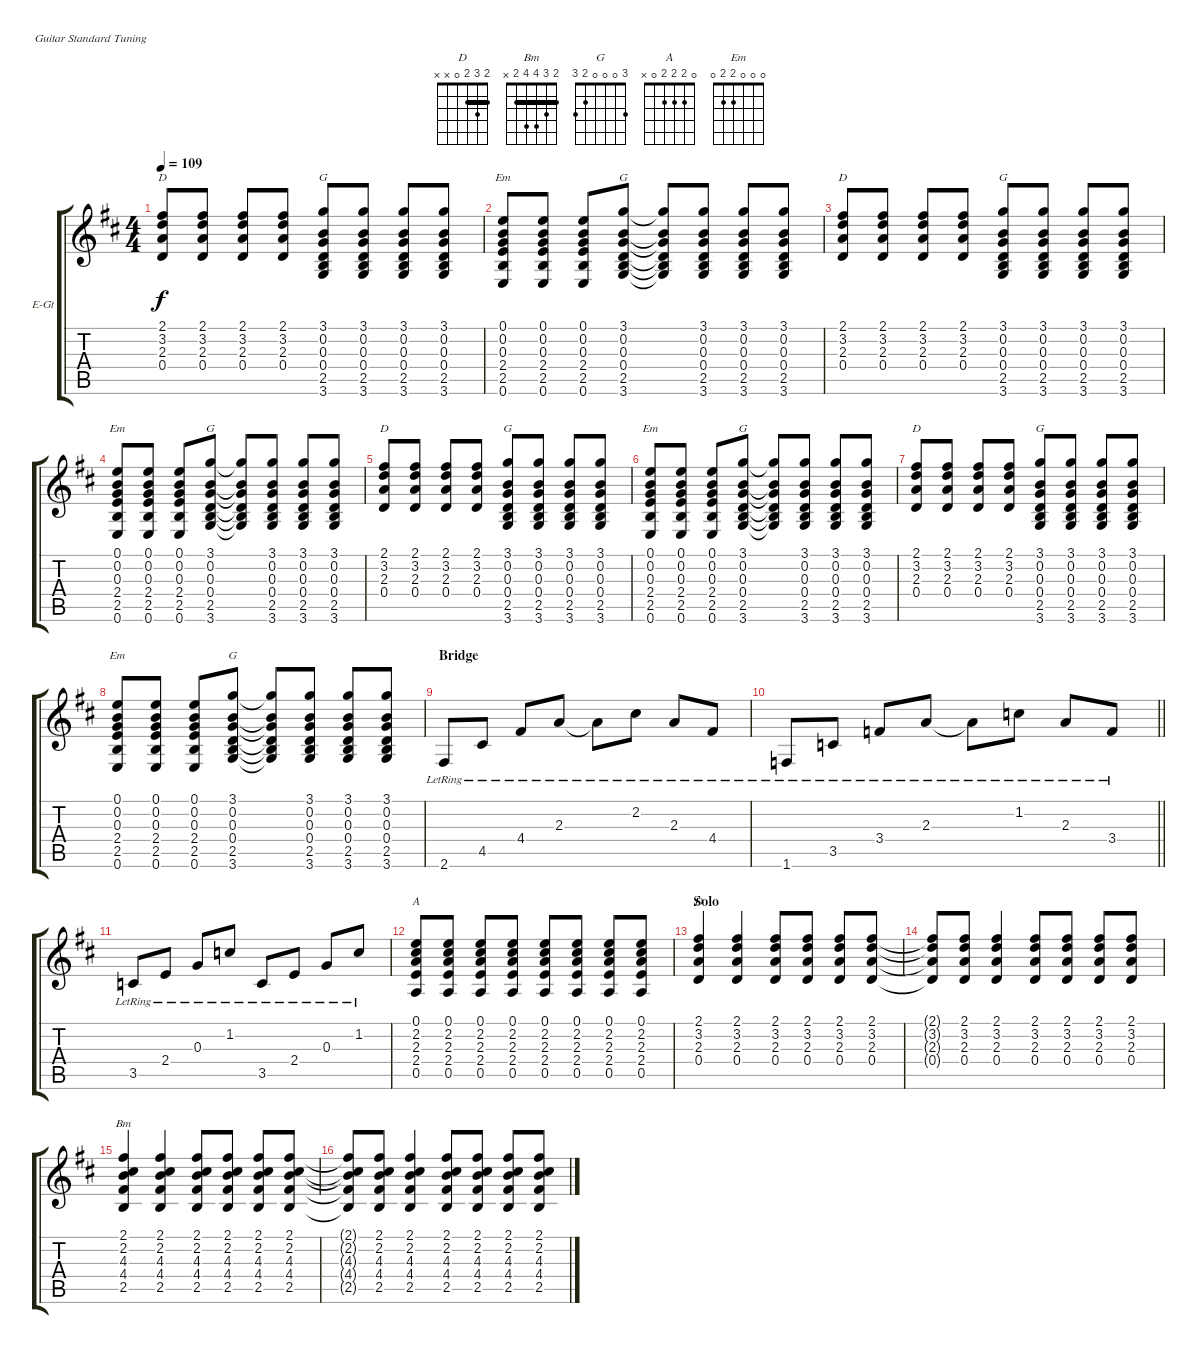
\bracketExtendMode groupsimilarinstruments
\firstSystemTrackNameOrientation horizontal
\otherSystemsTrackNameOrientation horizontal
\track ("Rhythm Guitar" "E-Gt") {instrument overdrivenguitar}
\staff {score tabs}
\tuning (E4 B3 G3 D3 A2 E2)
\chord ("D" 2 3 2 0 x x) {showfingering false barre 2}
\chord ("Bm" 2 3 4 4 2 x) {showfingering false barre 2}
\chord ("G" 3 0 0 0 2 3) {showfingering false}
\chord ("A" 0 2 2 2 0 x) {showfingering false}
\chord ("Em" 0 0 0 2 2 0) {showfingering false}
\ts (4 4)
\tempo 109
\clef g2
\ks d
(2.1 3.2 2.3 0.4).8{ch "D" dy f} (2.1 3.2 2.3 0.4).8 (2.1 3.2 2.3 0.4).8 (2.1 3.2 2.3 0.4).8 (3.1 0.2 0.3 0.4 2.5 3.6).8{ch "G"} (3.1 0.2 0.3 0.4 2.5 3.6).8 (3.1 0.2 0.3 0.4 2.5 3.6).8 (3.1 0.2 0.3 0.4 2.5 3.6).8 |
(0.1 0.2 0.3 2.4 2.5 0.6).8{ch "Em"} (0.1 0.2 0.3 2.4 2.5 0.6).8 (0.1 0.2 0.3 2.4 2.5 0.6).8 (3.1 0.2 0.3 0.4 2.5 3.6).8{ch "G"} (3.1{t} 0.2{t} 0.3{t} 0.4{t} 2.5{t} 3.6{t}).8 (3.1 0.2 0.3 0.4 2.5 3.6).8 (3.1 0.2 0.3 0.4 2.5 3.6).8 (3.1 0.2 0.3 0.4 2.5 3.6).8 |
(2.1 3.2 2.3 0.4).8{ch "D"} (2.1 3.2 2.3 0.4).8 (2.1 3.2 2.3 0.4).8 (2.1 3.2 2.3 0.4).8 (3.1 0.2 0.3 0.4 2.5 3.6).8{ch "G"} (3.1 0.2 0.3 0.4 2.5 3.6).8 (3.1 0.2 0.3 0.4 2.5 3.6).8 (3.1 0.2 0.3 0.4 2.5 3.6).8 |
(0.1 0.2 0.3 2.4 2.5 0.6).8{ch "Em"} (0.1 0.2 0.3 2.4 2.5 0.6).8 (0.1 0.2 0.3 2.4 2.5 0.6).8 (3.1 0.2 0.3 0.4 2.5 3.6).8{ch "G"} (3.1{t} 0.2{t} 0.3{t} 0.4{t} 2.5{t} 3.6{t}).8 (3.1 0.2 0.3 0.4 2.5 3.6).8 (3.1 0.2 0.3 0.4 2.5 3.6).8 (3.1 0.2 0.3 0.4 2.5 3.6).8 |
(2.1 3.2 2.3 0.4).8{ch "D"} (2.1 3.2 2.3 0.4).8 (2.1 3.2 2.3 0.4).8 (2.1 3.2 2.3 0.4).8 (3.1 0.2 0.3 0.4 2.5 3.6).8{ch "G"} (3.1 0.2 0.3 0.4 2.5 3.6).8 (3.1 0.2 0.3 0.4 2.5 3.6).8 (3.1 0.2 0.3 0.4 2.5 3.6).8 |
(0.1 0.2 0.3 2.4 2.5 0.6).8{ch "Em"} (0.1 0.2 0.3 2.4 2.5 0.6).8 (0.1 0.2 0.3 2.4 2.5 0.6).8 (3.1 0.2 0.3 0.4 2.5 3.6).8{ch "G"} (3.1{t} 0.2{t} 0.3{t} 0.4{t} 2.5{t} 3.6{t}).8 (3.1 0.2 0.3 0.4 2.5 3.6).8 (3.1 0.2 0.3 0.4 2.5 3.6).8 (3.1 0.2 0.3 0.4 2.5 3.6).8 |
(2.1 3.2 2.3 0.4).8{ch "D"} (2.1 3.2 2.3 0.4).8 (2.1 3.2 2.3 0.4).8 (2.1 3.2 2.3 0.4).8 (3.1 0.2 0.3 0.4 2.5 3.6).8{ch "G"} (3.1 0.2 0.3 0.4 2.5 3.6).8 (3.1 0.2 0.3 0.4 2.5 3.6).8 (3.1 0.2 0.3 0.4 2.5 3.6).8 |
(0.1 0.2 0.3 2.4 2.5 0.6).8{ch "Em"} (0.1 0.2 0.3 2.4 2.5 0.6).8 (0.1 0.2 0.3 2.4 2.5 0.6).8 (3.1 0.2 0.3 0.4 2.5 3.6).8{ch "G"} (3.1{t} 0.2{t} 0.3{t} 0.4{t} 2.5{t} 3.6{t}).8 (3.1 0.2 0.3 0.4 2.5 3.6).8 (3.1 0.2 0.3 0.4 2.5 3.6).8 (3.1 0.2 0.3 0.4 2.5 3.6).8 |
\section ("" "Bridge")
2.6{lr}.8 4.5{lr}.8 4.4{lr}.8 2.3{lr}.8 2.3{lr t}.8 2.2{lr}.8 2.3{lr}.8 4.4{lr}.8 |
\barLineRight lightlight
1.6{lr}.8 3.5{lr}.8 3.4{lr}.8 2.3{lr}.8 2.3{lr t}.8 1.2{lr}.8 2.3{lr}.8 3.4{lr}.8 |
3.5{lr}.8 2.4{lr}.8 0.3{lr}.8 1.2{lr}.8 3.5{lr}.8 2.4{lr}.8 0.3{lr}.8 1.2{lr}.8 |
(0.1 2.2 2.3 2.4 0.5).8{ch "A"} (0.1 2.2 2.3 2.4 0.5).8 (0.1 2.2 2.3 2.4 0.5).8 (0.1 2.2 2.3 2.4 0.5).8 (0.1 2.2 2.3 2.4 0.5).8 (0.1 2.2 2.3 2.4 0.5).8 (0.1 2.2 2.3 2.4 0.5).8 (0.1 2.2 2.3 2.4 0.5).8 |
\section ("" "Solo")
(2.1 3.2 2.3 0.4).4{ch "D"} (2.1 3.2 2.3 0.4).4 (2.1 3.2 2.3 0.4).8 (2.1 3.2 2.3 0.4).8 (2.1 3.2 2.3 0.4).8 (2.1 3.2 2.3 0.4).8 |
(2.1{t} 3.2{t} 2.3{t} 0.4{t}).8 (2.1 3.2 2.3 0.4).8 (2.1 3.2 2.3 0.4).4 (2.1 3.2 2.3 0.4).8 (2.1 3.2 2.3 0.4).8 (2.1 3.2 2.3 0.4).8 (2.1 3.2 2.3 0.4).8 |
(2.1 2.2 4.3 4.4 2.5).4{ch "Bm"} (2.1 2.2 4.3 4.4 2.5).4 (2.1 2.2 4.3 4.4 2.5).8 (2.1 2.2 4.3 4.4 2.5).8 (2.1 2.2 4.3 4.4 2.5).8 (2.1 2.2 4.3 4.4 2.5).8 |
(2.1{t} 2.2{t} 4.3{t} 4.4{t} 2.5{t}).8 (2.1 2.2 4.3 4.4 2.5).8 (2.1 2.2 4.3 4.4 2.5).4 (2.1 2.2 4.3 4.4 2.5).8 (2.1 2.2 4.3 4.4 2.5).8 (2.1 2.2 4.3 4.4 2.5).8 (2.1 2.2 4.3 4.4 2.5).8
